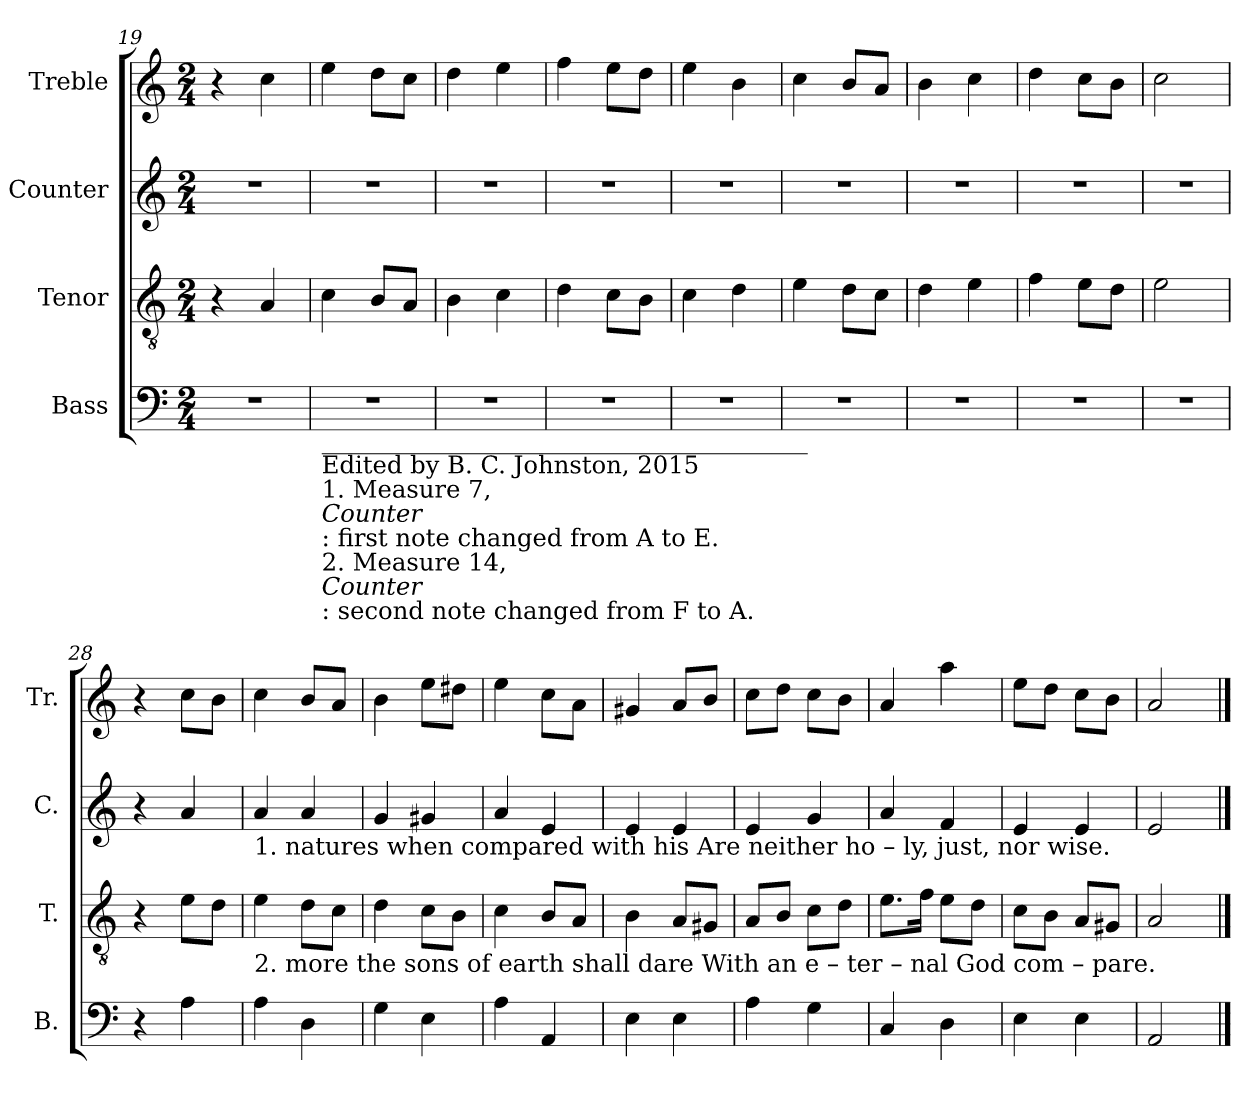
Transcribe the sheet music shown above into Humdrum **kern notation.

**kern	**kern	**kern	**kern
*part4	*part3	*part2	*part1
*staff4	*staff3	*staff2	*staff1
*I"Bass	*I"Tenor	*I"Counter	*I"Treble
*I'B.	*I'T.	*I'C.	*I'Tr.
*clefF4	*clefGv2	*clefG2	*clefG2
*k[]	*k[]	*k[]	*k[]
*M2/4	*M2/4	*M2/4	*M2/4
=19	=19	=19	=19
2r	4r	2r	4r
.	4A/	.	4cc\
=20	=20	=20	=20
!LO:TX:b:t=________________________________________	!	!	!
!LO:TX:b:t=Edited by B. C. Johnston, 2015	!	!	!
!LO:TX:b:t=1. Measure 7,	!	!	!
!LO:TX:b:i:t=Counter	!	!	!
!LO:TX:b:t=&colon; first note changed from A to E.	!	!	!
!LO:TX:b:t=2. Measure 14,	!	!	!
!LO:TX:b:i:t=Counter	!	!	!
!LO:TX:b:t=&colon; second note changed from F to A.	!	!	!
2r	4c\	2r	4ee\
.	8B/L	.	8dd\L
.	8A/J	.	8cc\J
=21	=21	=21	=21
2r	4B\	2r	4dd\
.	4c\	.	4ee\
=22	=22	=22	=22
2r	4d\	2r	4ff\
.	8c\L	.	8ee\L
.	8B\J	.	8dd\J
=23	=23	=23	=23
2r	4c\	2r	4ee\
.	4d\	.	4b\
=24	=24	=24	=24
2r	4e\	2r	4cc\
.	8d\L	.	8b/L
.	8c\J	.	8a/J
=25	=25	=25	=25
2r	4d\	2r	4b\
.	4e\	.	4cc\
=26	=26	=26	=26
2r	4f\	2r	4dd\
.	8e\L	.	8cc\L
.	8d\J	.	8b\J
=27	=27	=27	=27
2r	2e\	2r	2cc\
=28	=28	=28	=28
4r	4r	4r	4r
4A\	8e\L	4a/	8cc\L
.	8d\J	.	8b\J
!!LO:LB:g=z
=29	=29	=29	=29
!	!	!LO:TX:b:t=1.  natures    when  compared     with       his    Are           neither           ho   –  ly,          just,     nor        wise.	!
!	!LO:TX:b:t=2.  more the sons  of           earth shall   dare    With       an      e     –    ter   –  nal        God      com –  pare.	!	!
4A\	4e\	4a/	4cc\
4D\	8d\L	4a/	8b/L
.	8c\J	.	8a/J
=30	=30	=30	=30
4G\	4d\	4g/	4b\
4E\	8c\L	4g#X/	8ee\L
.	8B\J	.	8dd#X\J
=31	=31	=31	=31
4A\	4c\	4a/	4ee\
4AA/	8B/L	4e/	8cc\L
.	8A/J	.	8a\J
=32	=32	=32	=32
4E\	4B\	4e/	4g#X/
4E\	8A/L	4e/	8a/L
.	8G#X/J	.	8b/J
=33	=33	=33	=33
4A\	8A/L	4e/	8cc\L
.	8B/J	.	8dd\J
4G\	8c\L	4g/	8cc\L
.	8d\J	.	8b\J
=34	=34	=34	=34
4C/	8.e\L	4a/	4a/
.	16f\Jk	.	.
4D\	8e\L	4f/	4aa\
.	8d\J	.	.
=35	=35	=35	=35
4E\	8c\L	4e/	8ee\L
.	8B\J	.	8dd\J
4E\	8A/L	4e/	8cc\L
.	8G#X/J	.	8b\J
=36	=36	=36	=36
2AA/	2A/	2e/	2a/
==	==	==	==
*-	*-	*-	*-
